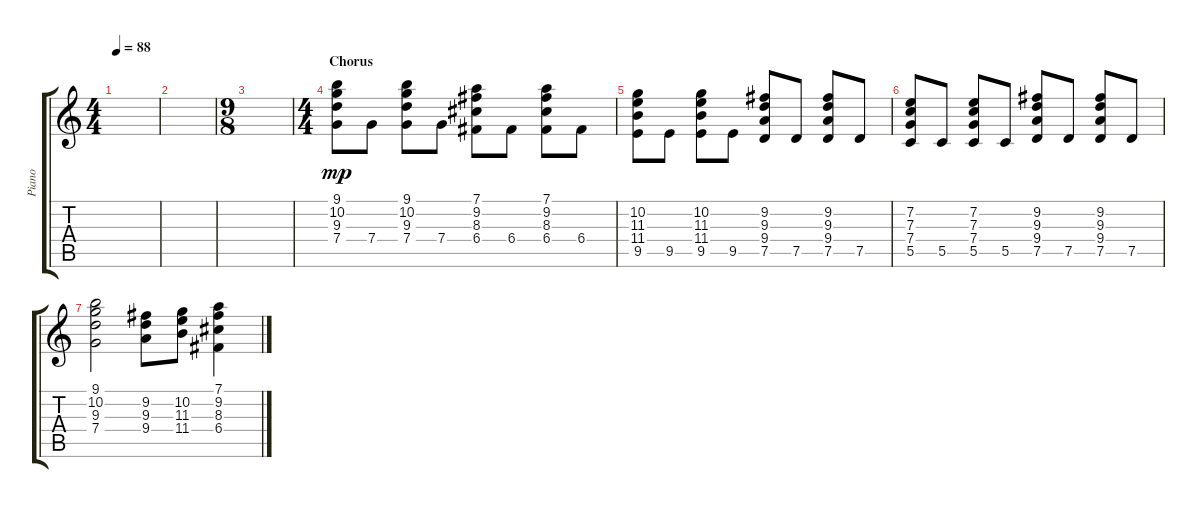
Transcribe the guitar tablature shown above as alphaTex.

\track ("Piano" "Piano") {instrument electricguitarclean}
\staff {score tabs}
\tuning (D4 A3 F3 C3 G2 D2) {hide}
\ts (4 4)
\tempo 88
\clef g2
\ks c
|
|
\ts (9 8)
|
\ts (4 4)
\section ("" "Chorus")
(9.1 10.2 9.3 7.4).8{dy mp} 7.4.8 (9.1 10.2 9.3 7.4).8 7.4.8 (7.1 9.2 8.3 6.4).8 6.4.8 (7.1 9.2 8.3 6.4).8 6.4.8 |
(10.2 11.3 11.4 9.5).8 9.5.8 (10.2 11.3 11.4 9.5).8 9.5.8 (9.2 9.3 9.4 7.5).8 7.5.8 (9.2 9.3 9.4 7.5).8 7.5.8 |
(7.2 7.3 7.4 5.5).8 5.5.8 (7.2 7.3 7.4 5.5).8 5.5.8 (9.2 9.3 9.4 7.5).8 7.5.8 (9.2 9.3 9.4 7.5).8 7.5.8 |
(9.1 10.2 9.3 7.4).2 (9.2 9.3 9.4).8 (10.2 11.3 11.4).8 (7.1 9.2 8.3 6.4).4
